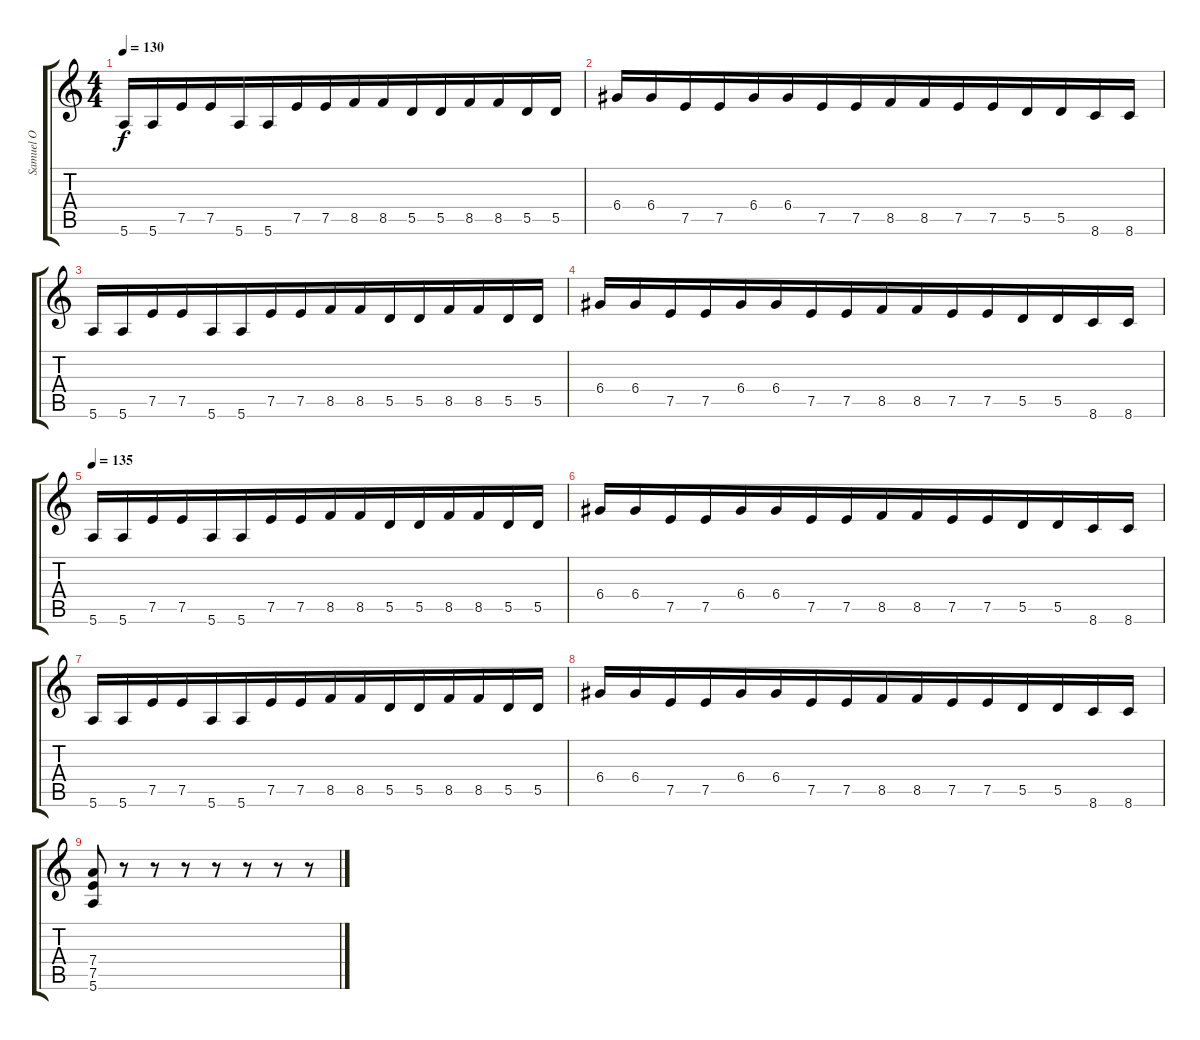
\track ("Samuel O" "Samuel O") {instrument overdrivenguitar}
\staff {score tabs}
\tuning (E4 B3 G3 D3 A2 E2) {hide}
\ts (4 4)
\tempo 130
\clef g2
\ks c
5.6.16{dy f} 5.6.16 7.5.16 7.5.16{beam merge} 5.6.16 5.6.16 7.5.16 7.5.16{beam merge} 8.5.16 8.5.16 5.5.16 5.5.16{beam merge} 8.5.16 8.5.16 5.5.16 5.5.16 |
6.4.16 6.4.16 7.5.16 7.5.16{beam merge} 6.4.16 6.4.16 7.5.16 7.5.16{beam merge} 8.5.16 8.5.16 7.5.16 7.5.16{beam merge} 5.5.16 5.5.16 8.6.16 8.6.16 |
5.6.16 5.6.16 7.5.16 7.5.16{beam merge} 5.6.16 5.6.16 7.5.16 7.5.16{beam merge} 8.5.16 8.5.16 5.5.16 5.5.16{beam merge} 8.5.16 8.5.16 5.5.16 5.5.16 |
6.4.16 6.4.16 7.5.16 7.5.16{beam merge} 6.4.16 6.4.16 7.5.16 7.5.16{beam merge} 8.5.16 8.5.16 7.5.16 7.5.16{beam merge} 5.5.16 5.5.16 8.6.16 8.6.16 |
\tempo 135
5.6.16{volume 6} 5.6.16 7.5.16 7.5.16{beam merge} 5.6.16 5.6.16 7.5.16 7.5.16{beam merge} 8.5.16 8.5.16 5.5.16 5.5.16{beam merge} 8.5.16 8.5.16 5.5.16 5.5.16 |
6.4.16 6.4.16 7.5.16 7.5.16{beam merge} 6.4.16 6.4.16 7.5.16 7.5.16{beam merge} 8.5.16 8.5.16 7.5.16 7.5.16{beam merge} 5.5.16 5.5.16 8.6.16 8.6.16 |
5.6.16 5.6.16 7.5.16 7.5.16{beam merge} 5.6.16 5.6.16 7.5.16 7.5.16{beam merge} 8.5.16 8.5.16 5.5.16 5.5.16{beam merge} 8.5.16 8.5.16 5.5.16 5.5.16 |
6.4.16 6.4.16 7.5.16 7.5.16{beam merge} 6.4.16 6.4.16 7.5.16 7.5.16{beam merge} 8.5.16 8.5.16 7.5.16 7.5.16{beam merge} 5.5.16 5.5.16 8.6.16 8.6.16 |
(7.4 7.5 5.6).8 r.8 r.8 r.8 r.8 r.8 r.8 r.8
